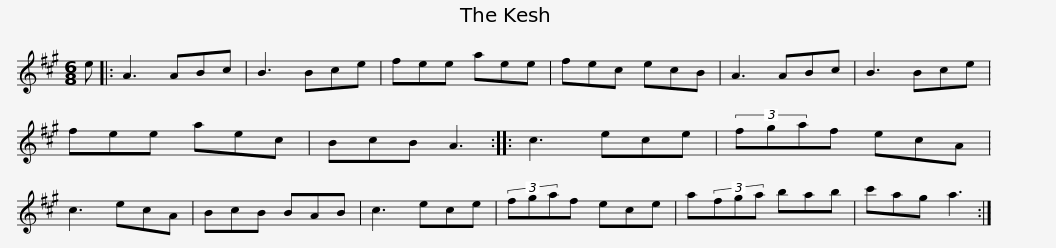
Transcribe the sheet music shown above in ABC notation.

X:1
L:1/8
M:6/8
I:linebreak $
K:A
V:1 treble
V:1
 e |: A3 ABc | B3 Bce | fee aee | fec ecB | %5
 A3 ABc | B3 Bce | fee aec | BcB A3 ::$ c3 ece | %10
 (3fgaf ecA | c3 ecA | BcB BAB | c3 ece | (3fgaf ece | %15
 a(3fga bab |$ c'ag a3 :| %17
